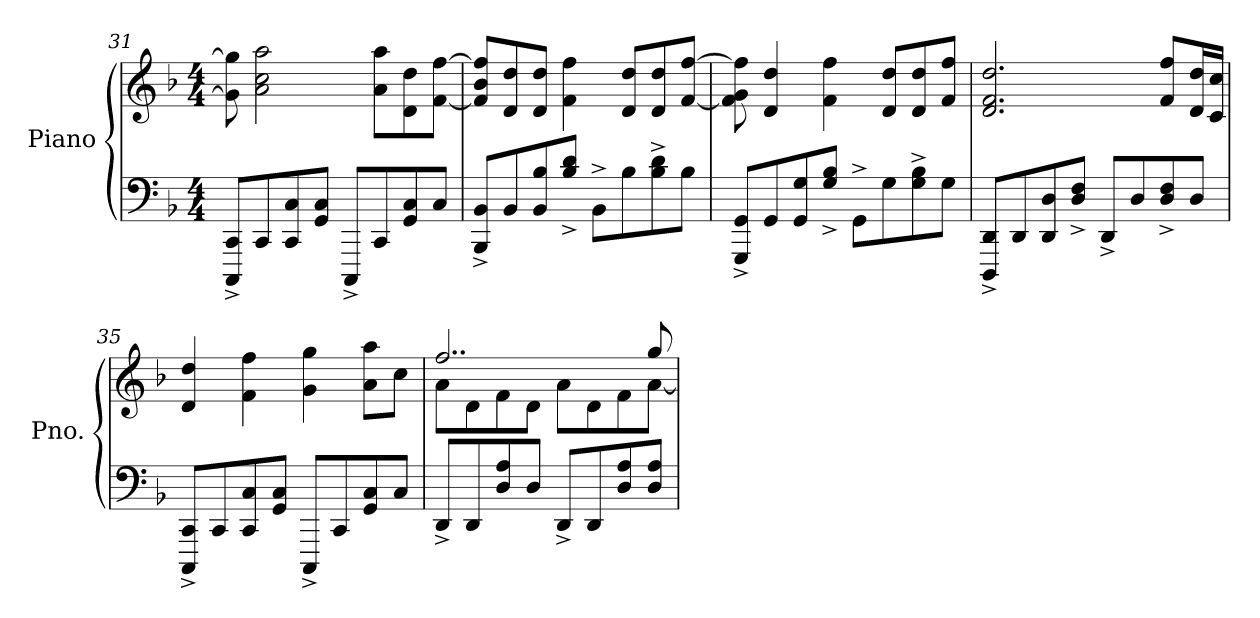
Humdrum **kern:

**kern	**kern
*part1	*part1
*staff2	*staff1
*I"Piano	*
*I'Pno.	*
!!LO:LB:g=z
*clefF4	*clefG2
*k[b-]	*k[b-]
*M4/4	*M4/4
=31	=31
8CCC/^ 8CC/^L	8g\] 8gg\]
8CC/	2a\ 2cc\ 2aa\
8CC/ 8C/	.
8GG/ 8C/J	.
8CCC^/L	.
8CC/	8a\ 8aa\L
8GG/ 8C/	8d\ 8dd\
8C/J	[8f\ [8ff\J
=32	=32
8BBB-/^ 8BB-/^L	8f/] 8b-/ 8ff/]L
8BB-/	8d/ 8dd/
8BB-/ 8B-/	8d/ 8dd/J
8B-/^ 8d/^J	4f\ 4ff\
8BB-^\L	.
8B-\	8d/ 8dd/L
8B-\^ 8d\^	8d/ 8dd/
8B-\J	[8f/ [8ff/J
=33	=33
8GGG/^ 8GG/^L	8f\] 8g\ 8ff\]
8GG/	4d/ 4dd/
8GG/ 8G/	.
8G/^ 8B-/^J	4f\ 4ff\
8GG^\L	.
8G\	8d/ 8dd/L
8G\^ 8B-\^	8d/ 8dd/
8G\J	8f/ 8ff/J
=34	=34
8DDD/^ 8DD/^L	2.d/ 2.f/ 2.dd/
8DD/	.
8DD/ 8D/	.
8D/^ 8F/^J	.
8DD^/L	.
8D/	.
8D/^ 8F/^	8f/ 8ff/L
8D/J	16d/ 16dd/L
.	16c/ 16cc/JJ
=35	=35
8CCC/^ 8CC/^L	4d/ 4dd/
8CC/	.
8CC/ 8C/	4f\ 4ff\
8GG/ 8C/J	.
8CCC^/L	4g\ 4gg\
8CC/	.
8GG/ 8C/	8a\ 8aa\L
8C/J	8cc\J
!!LO:PB:g=z
=36	=36
*	*^
8DD^/L	2..ff/	8a\L
8DD/	.	8d\
8D/ 8A/	.	8f\
8D/J	.	8d\J
8DD^/L	.	8a\L
8DD/	.	8d\
8D/ 8A/	.	8f\
8D/ 8A/J	8gg/	[8a\J
*	*v	*v
=	=
*-	*-
